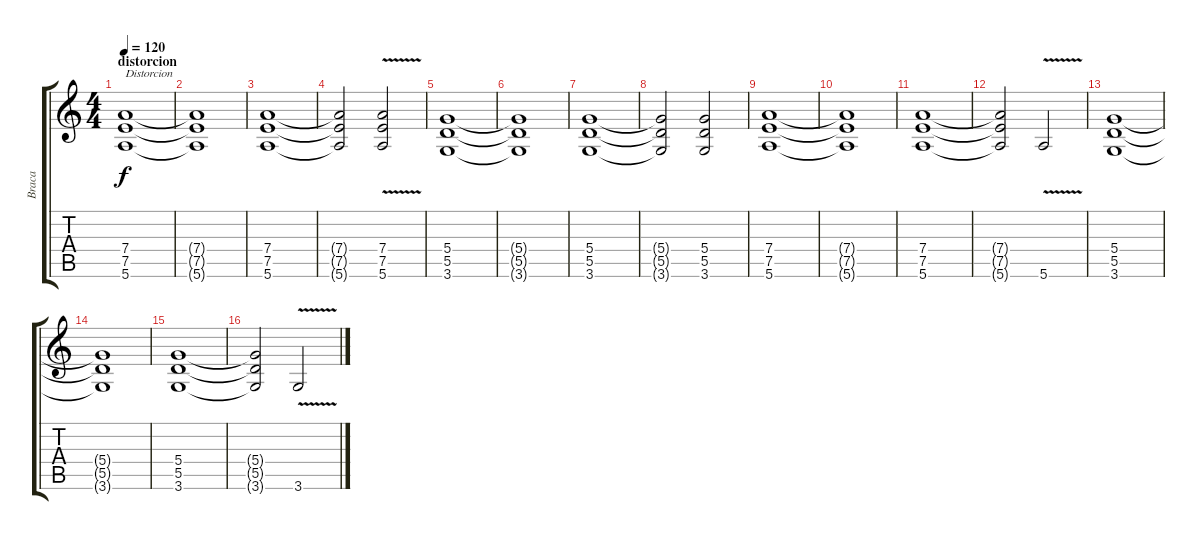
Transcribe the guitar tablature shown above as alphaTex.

\track ("Braca" "Braca") {instrument electricguitarjazz}
\staff {score tabs}
\tuning (E4 B3 G3 D3 A2 E2) {hide}
\ts (4 4)
\section ("" "distorcion")
\tempo 120
\clef g2
\ks c
(7.4 7.5 5.6).1{txt "Distorcion" dy f instrument distortionguitar} |
(7.4{t} 7.5{t} 5.6{t}).1{instrument distortionguitar} |
(7.4 7.5 5.6).1{instrument distortionguitar} |
(7.4{t} 7.5{t} 5.6{t}).2{instrument distortionguitar} (7.4 7.5 5.6{v}).2 |
(5.4 5.5 3.6).1{instrument distortionguitar} |
(5.4{t} 5.5{t} 3.6{t}).1{instrument distortionguitar} |
(5.4 5.5 3.6).1{instrument distortionguitar} |
(5.4{t} 5.5{t} 3.6{t}).2{instrument distortionguitar} (5.4 5.5 3.6).2 |
(7.4 7.5 5.6).1{instrument distortionguitar} |
(7.4{t} 7.5{t} 5.6{t}).1{instrument distortionguitar} |
(7.4 7.5 5.6).1{instrument distortionguitar} |
(7.4{t} 7.5{t} 5.6{t}).2{instrument distortionguitar} 5.6{v}.2 |
(5.4 5.5 3.6).1{instrument distortionguitar} |
(5.4{t} 5.5{t} 3.6{t}).1{instrument distortionguitar} |
(5.4 5.5 3.6).1{instrument distortionguitar} |
(5.4{t} 5.5{t} 3.6{t}).2{instrument distortionguitar} 3.6{v}.2
